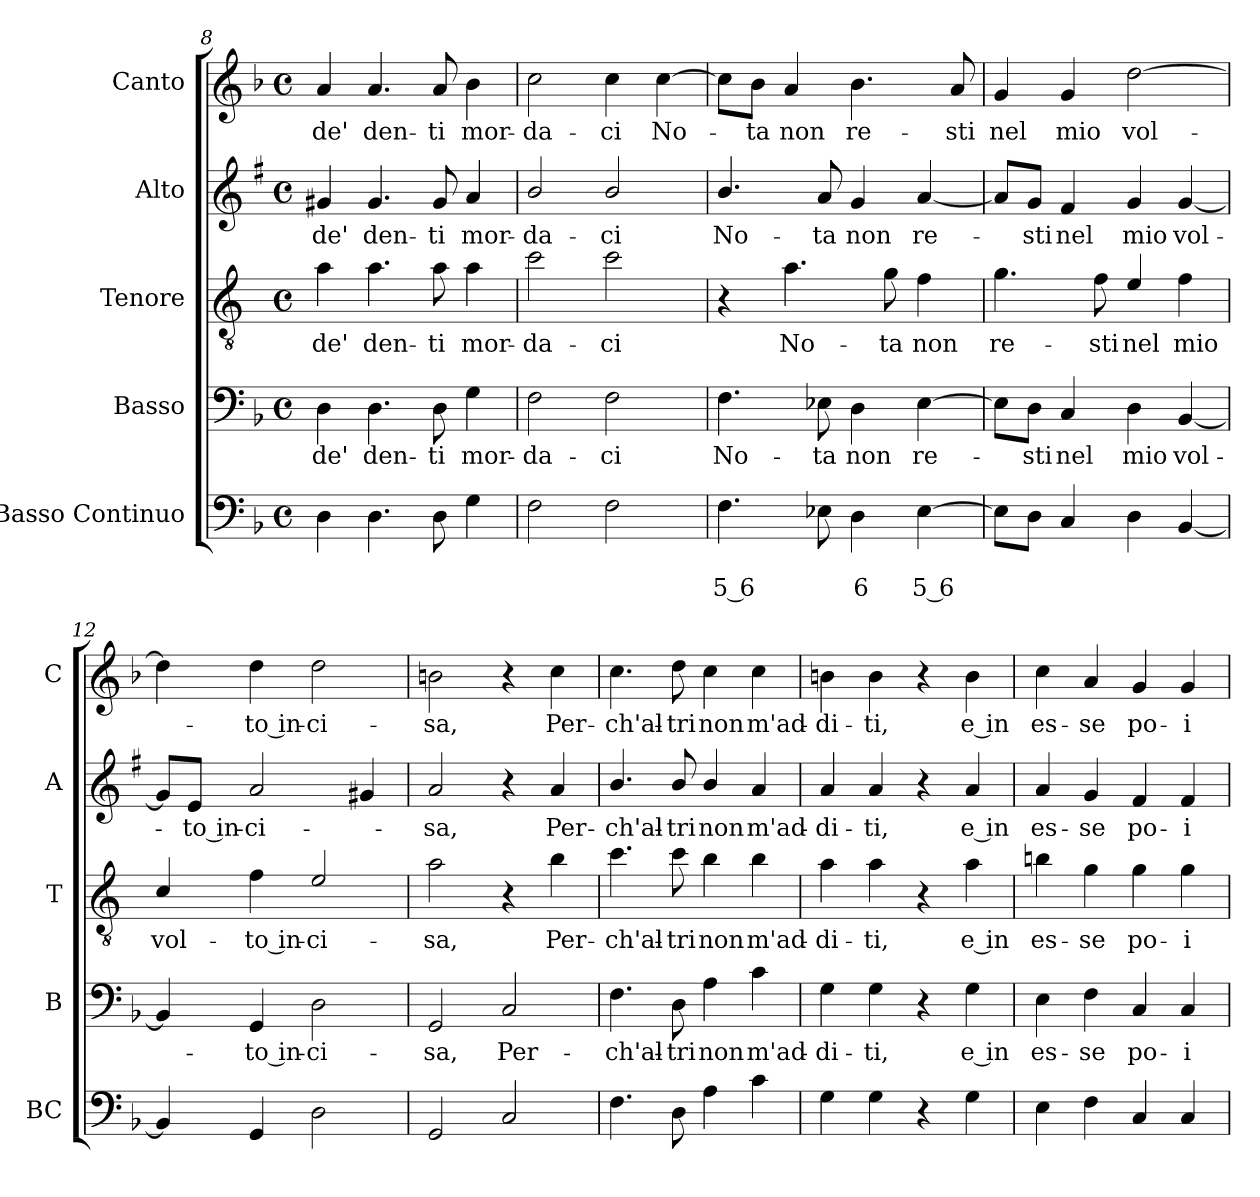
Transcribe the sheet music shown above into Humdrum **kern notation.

**kern	**text	**text	**kern	**text	**kern	**text	**kern	**text	**kern	**text
*part5	*part5	*part5	*part4	*part4	*part3	*part3	*part2	*part2	*part1	*part1
*staff5	*staff5	*staff5	*staff4	*staff4	*staff3	*staff3	*staff2	*staff2	*staff1	*staff1
*I"Basso Continuo	*	*	*I"Basso	*	*I"Tenore	*	*I"Alto	*	*I"Canto	*
*I'BC	*	*	*I'B	*	*I'T	*	*I'A	*	*I'C	*
*clefF4	*	*	*clefF4	*	*clefGv2	*	*clefG2	*	*clefG2	*
*	*	*	*	*	*ITrd4c7	*	*ITrd1c2	*	*	*
*k[b-]	*	*	*k[b-]	*	*k[b-]	*	*k[b-]	*	*k[b-]	*
*F:	*	*	*F:	*	*F:	*	*F:	*	*F:	*
*M4/4	*	*	*M4/4	*	*M4/4	*	*M4/4	*	*M4/4	*
*met(c)	*	*	*met(c)	*	*met(c)	*	*met(c)	*	*met(c)	*
=8	=8	=8	=8	=8	=8	=8	=8	=8	=8	=8
!	!	!	!	!LO:LY:b	!	!LO:LY:b	!	!LO:LY:b	!	!LO:LY:b
4D\	.	.	4D\	de'	4d\	de'	4f#X/	de'	4a/	de'
!	!	!	!	!LO:LY:b	!	!LO:LY:b	!	!LO:LY:b	!	!LO:LY:b
4.D\	.	.	4.D\	den-	4.d\	den-	4.f#/	den-	4.a/	den-
!	!	!	!	!LO:LY:b	!	!LO:LY:b	!	!LO:LY:b	!	!LO:LY:b
8D\	.	.	8D\	-ti	8d\	-ti	8f#/	-ti	8a/	-ti
!	!	!	!	!LO:LY:b	!	!LO:LY:b	!	!LO:LY:b	!	!LO:LY:b
4G\	.	.	4G\	mor-	4d\	mor-	4g/	mor-	4b-\	mor-
=9	=9	=9	=9	=9	=9	=9	=9	=9	=9	=9
!	!	!	!	!LO:LY:b	!	!LO:LY:b	!	!LO:LY:b	!	!LO:LY:b
2F\	.	.	2F\	-da-	2f\	-da-	2a/	-da-	2cc\	-da-
!	!	!	!	!LO:LY:b	!	!LO:LY:b	!	!LO:LY:b	!	!LO:LY:b
2F\	.	.	2F\	-ci	2f\	-ci	2a/	-ci	4cc\	-ci
!	!	!	!	!	!	!	!	!	!	!LO:LY:b
.	.	.	.	.	.	.	.	.	[4cc\	No-
=10	=10	=10	=10	=10	=10	=10	=10	=10	=10	=10
!	!	!LO:LY:b	!	!LO:LY:b	!	!	!	!LO:LY:b	!	!
4.F\	.	5 6	4.F\	No-	4r	.	4.a/	No-	8cc\L]	.
!	!	!	!	!	!	!	!	!	!	!LO:LY:b
.	.	.	.	.	.	.	.	.	8b-\J	-ta
!	!	!	!	!	!	!LO:LY:b	!	!	!	!LO:LY:b
.	.	.	.	.	4.d\	No-	.	.	4a/	non
!	!	!	!	!LO:LY:b	!	!	!	!LO:LY:b	!	!
8E-X\	.	.	8E-X\	-ta	.	.	8g/	-ta	.	.
!	!	!LO:LY:b	!	!LO:LY:b	!	!	!	!LO:LY:b	!	!LO:LY:b
4D\	.	6	4D\	non	.	.	4f/	non	4.b-\	re-
!	!	!	!	!	!	!LO:LY:b	!	!	!	!
.	.	.	.	.	8c\	-ta	.	.	.	.
!	!	!LO:LY:b	!	!LO:LY:b	!	!LO:LY:b	!	!LO:LY:b	!	!
[4E-\	.	5 6	[4E-\	re-	4B-\	non	[4g/	re-	.	.
!	!	!	!	!	!	!	!	!	!	!LO:LY:b
.	.	.	.	.	.	.	.	.	8a/	-sti
=11	=11	=11	=11	=11	=11	=11	=11	=11	=11	=11
!	!	!	!	!	!	!LO:LY:b	!	!	!	!LO:LY:b
8E-\L]	.	.	8E-\L]	.	4.c\	re-	8g/L]	.	4g/	nel
!	!	!	!	!LO:LY:b	!	!	!	!LO:LY:b	!	!
8D\J	.	.	8D\J	-sti	.	.	8f/J	-sti	.	.
!	!	!	!	!LO:LY:b	!	!	!	!LO:LY:b	!	!LO:LY:b
4C/	.	.	4C/	nel	.	.	4e/	nel	4g/	mio
!	!	!	!	!	!	!LO:LY:b	!	!	!	!
.	.	.	.	.	8B-\	-sti	.	.	.	.
!	!	!	!	!LO:LY:b	!	!LO:LY:b	!	!LO:LY:b	!	!LO:LY:b
4D\	.	.	4D\	mio	4A/	nel	4f/	mio	[2dd\	vol-
!	!	!	!	!LO:LY:b	!	!LO:LY:b	!	!LO:LY:b	!	!
[4BB-/	.	.	[4BB-/	vol-	4B-\	mio	[4f/	vol-	.	.
!!LO:PB:g=z
=12	=12	=12	=12	=12	=12	=12	=12	=12	=12	=12
!	!	!	!	!	!	!LO:LY:b	!	!	!	!
4BB-/]	.	.	4BB-/]	.	4F/	vol-	8f/L]	.	4dd\]	.
!	!	!	!	!	!	!	!	!LO:LY:b	!	!
.	.	.	.	.	.	.	8d/J	-to in-	.	.
!	!	!	!	!LO:LY:b	!	!LO:LY:b	!	!LO:LY:b	!	!LO:LY:b
4GG/	.	.	4GG/	-to in-	4B-\	-to in-	2g/	-ci-	4dd\	-to in-
!	!	!	!	!LO:LY:b	!	!LO:LY:b	!	!	!	!LO:LY:b
2D\	.	.	2D\	-ci-	2A/	-ci-	.	.	2dd\	-ci-
.	.	.	.	.	.	.	4f#X/	.	.	.
=13	=13	=13	=13	=13	=13	=13	=13	=13	=13	=13
!	!	!	!	!LO:LY:b	!	!LO:LY:b	!	!LO:LY:b	!	!LO:LY:b
2GG/	.	.	2GG/	-sa,	2d\	-sa,	2g/	-sa,	2bn\	-sa,
!	!	!	!	!LO:LY:b	!	!	!	!	!	!
2C/	.	.	2C/	Per-	4r	.	4r	.	4r	.
!	!	!	!	!	!	!LO:LY:b	!	!LO:LY:b	!	!LO:LY:b
.	.	.	.	.	4e\	Per-	4g/	Per-	4cc\	Per-
=14	=14	=14	=14	=14	=14	=14	=14	=14	=14	=14
!	!	!	!	!LO:LY:b	!	!LO:LY:b	!	!LO:LY:b	!	!LO:LY:b
4.F\	.	.	4.F\	-ch'al-	4.f\	-ch'al-	4.a/	-ch'al-	4.cc\	-ch'al-
!	!	!	!	!LO:LY:b	!	!LO:LY:b	!	!LO:LY:b	!	!LO:LY:b
8D\	.	.	8D\	-tri	8f\	-tri	8a/	-tri	8dd\	-tri
!	!	!	!	!LO:LY:b	!	!LO:LY:b	!	!LO:LY:b	!	!LO:LY:b
4A\	.	.	4A\	non	4e\	non	4a/	non	4cc\	non
!	!	!	!	!LO:LY:b	!	!LO:LY:b	!	!LO:LY:b	!	!LO:LY:b
4c\	.	.	4c\	m'ad-	4e\	m'ad-	4g/	m'ad-	4cc\	m'ad-
=15	=15	=15	=15	=15	=15	=15	=15	=15	=15	=15
!	!	!	!	!LO:LY:b	!	!LO:LY:b	!	!LO:LY:b	!	!LO:LY:b
4G\	.	.	4G\	-di-	4d\	-di-	4g/	-di-	4bn\	-di-
!	!	!	!	!LO:LY:b	!	!LO:LY:b	!	!LO:LY:b	!	!LO:LY:b
4G\	.	.	4G\	-ti,	4d\	-ti,	4g/	-ti,	4b\	-ti,
4r	.	.	4r	.	4r	.	4r	.	4r	.
!	!	!	!	!LO:LY:b	!	!LO:LY:b	!	!LO:LY:b	!	!LO:LY:b
4G\	.	.	4G\	e in	4d\	e in	4g/	e in	4b\	e in
=16	=16	=16	=16	=16	=16	=16	=16	=16	=16	=16
!	!	!	!	!LO:LY:b	!	!LO:LY:b	!	!LO:LY:b	!	!LO:LY:b
4E\	.	.	4E\	es-	4eni\	es-	4g/	es-	4cc\	es-
!	!	!	!	!LO:LY:b	!	!LO:LY:b	!	!LO:LY:b	!	!LO:LY:b
4F\	.	.	4F\	-se	4c\	-se	4f/	-se	4a/	-se
!	!	!	!	!LO:LY:b	!	!LO:LY:b	!	!LO:LY:b	!	!LO:LY:b
4C/	.	.	4C/	po-	4c\	po-	4e/	po-	4g/	po-
!	!	!	!	!LO:LY:b	!	!LO:LY:b	!	!LO:LY:b	!	!LO:LY:b
4C/	.	.	4C/	-i	4c\	-i	4e/	-i	4g/	-i
=	=	=	=	=	=	=	=	=	=	=
*-	*-	*-	*-	*-	*-	*-	*-	*-	*-	*-
